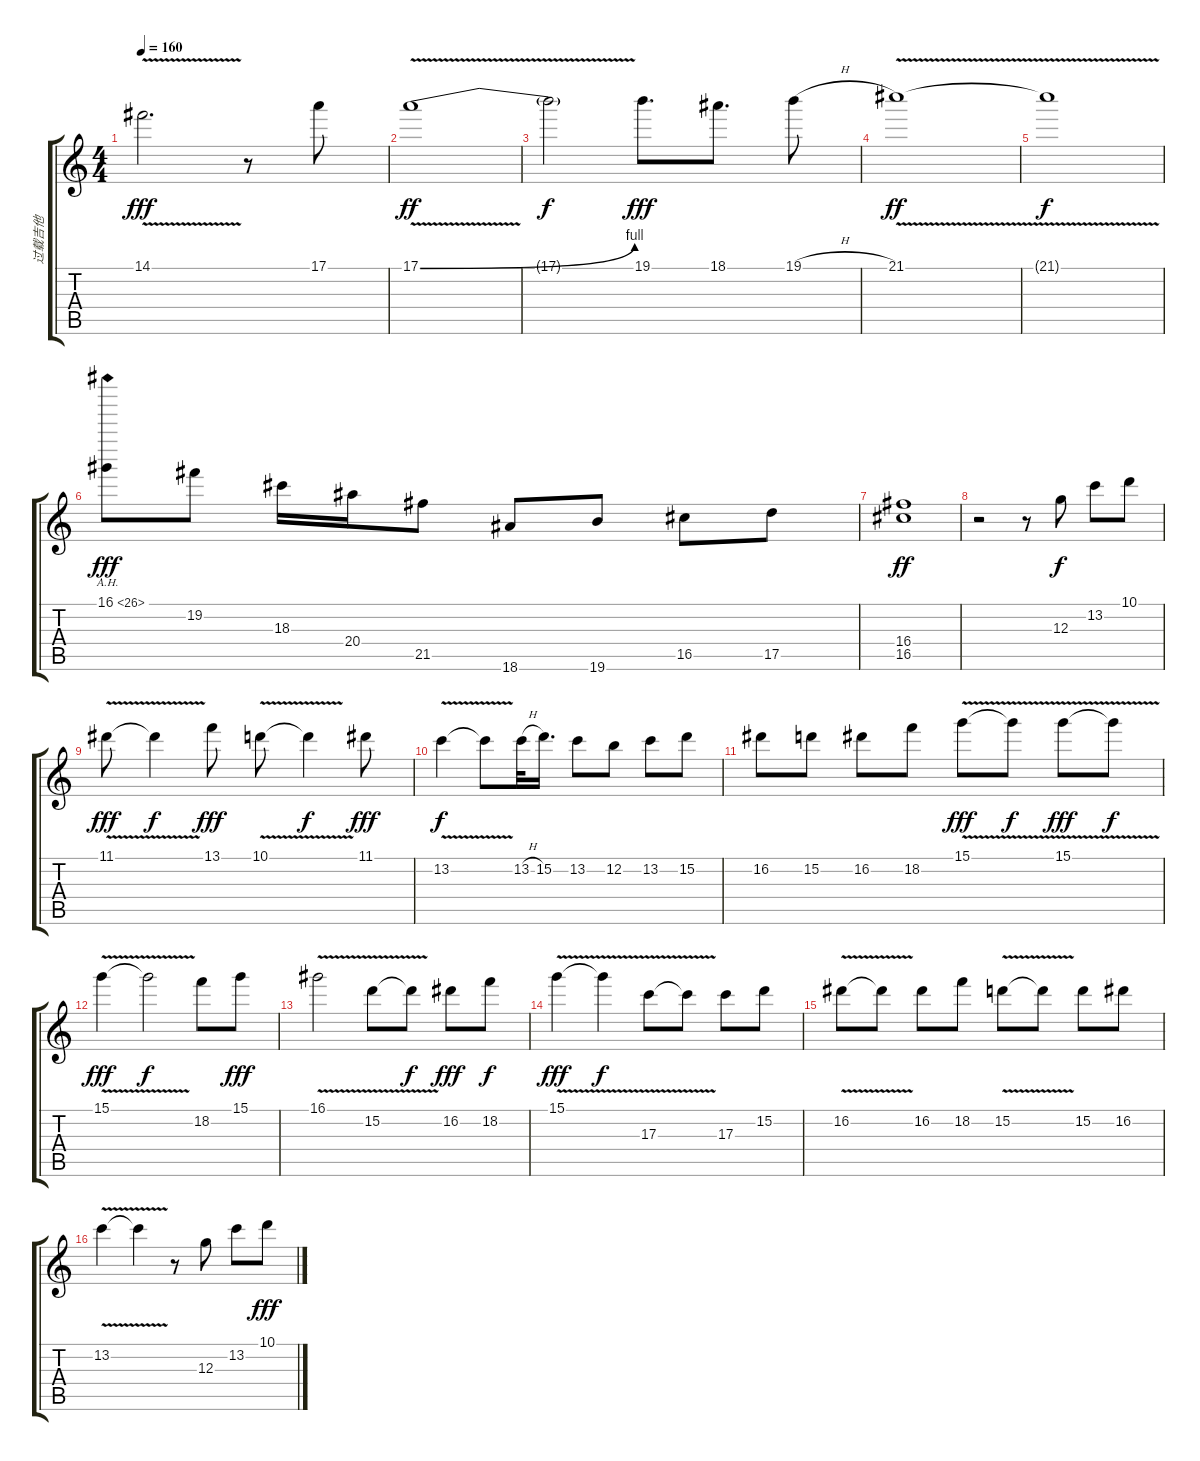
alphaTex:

\track ("过载吉他" "过载吉他") {instrument distortionguitar}
\staff {score tabs}
\tuning (E4 B3 G3 D3 A2 E2) {hide}
\ts (4 4)
\tempo 160
\clef g2
\ks c
14.1{v}.2{d dy fff} r.8 17.1.8 |
17.1{be (bend 0 0 60 4) v}.1{dy ff} |
17.1{t}.2{dy f} 19.1.8{d dy fff} 18.1.8{d} 19.1{h}.8 |
21.1{v}.1{dy ff} |
21.1{t}.1{dy f} |
16.1{ah 10}.8{dy fff} 19.2.8 18.3.16 20.4.16 21.5.8 18.6.8 19.6.8 16.5.8 17.5.8 |
(16.4 16.5).1{dy ff} |
r.2 r.8 12.3.8{dy f} 13.2.8 10.1.8 |
11.1{v}.8{dy fff} 11.1{t}.4{dy f} 13.1.8{dy fff} 10.1{v}.8 10.1{t}.4{dy f} 11.1.8{dy fff} |
13.2{v}.4{dy f} 13.2{t}.8 13.2{h}.32 15.2.16{d} 13.2.8 12.2.8 13.2.8 15.2.8 |
16.2.8 15.2.8 16.2.8 18.2.8 15.1{v}.8{dy fff} 15.1{t}.8{dy f} 15.1{v}.8{dy fff} 15.1{t}.8{dy f} |
15.1{v}.4{dy fff} 15.1{t}.2{dy f} 18.2.8 15.1.8{dy fff} |
16.1{v}.2 15.2{v}.8 15.2{t}.8{dy f} 16.2.8{dy fff} 18.2.8{dy f} |
15.1{v}.4{dy fff} 15.1{t}.4{dy f} 17.3{v}.8 17.3{t}.8 17.3.8 15.2.8 |
16.2{v}.8 16.2{t}.8 16.2.8 18.2.8 15.2{v}.8 15.2{t}.8 15.2.8 16.2.8 |
13.2{v}.4 13.2{t}.4 r.8 12.3.8 13.2.8 10.1.8{dy fff}
